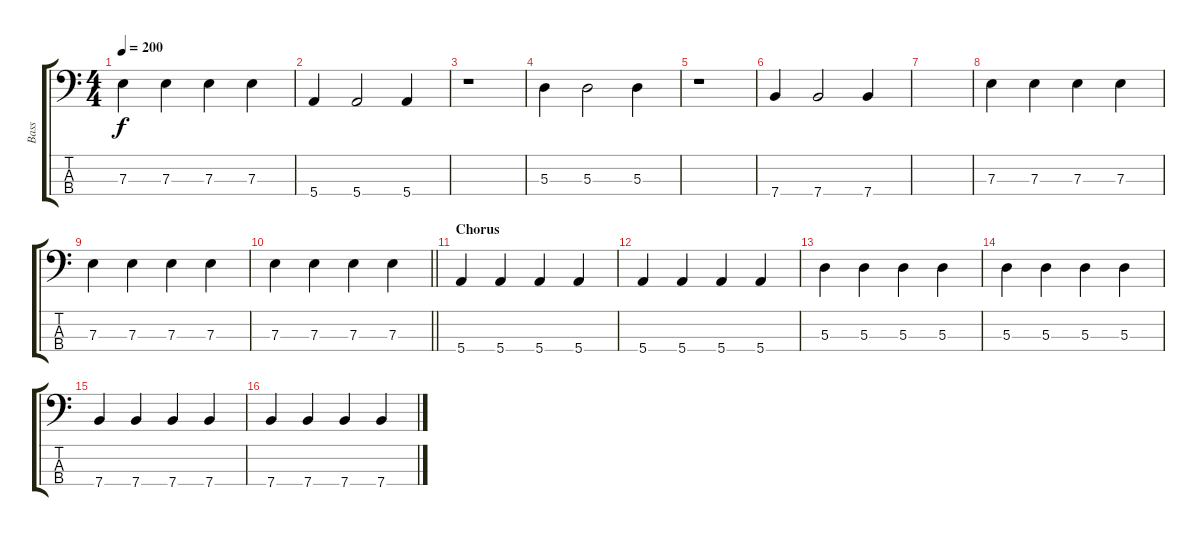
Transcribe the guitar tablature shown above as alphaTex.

\track ("Bass" "Bass") {instrument electricbassfinger}
\staff {score tabs}
\tuning (G2 D2 A1 E1) {hide}
\ts (4 4)
\tempo 200
\clef f4
\ks c
7.3.4{dy f} 7.3.4 7.3.4 7.3.4 |
5.4.4 5.4.2 5.4.4 |
r.1 |
5.3.4 5.3.2 5.3.4 |
r.1 |
7.4.4 7.4.2 7.4.4 |
|
7.3.4 7.3.4 7.3.4 7.3.4 |
7.3.4 7.3.4 7.3.4 7.3.4 |
\barLineRight lightlight
7.3.4 7.3.4 7.3.4 7.3.4 |
\section ("" "Chorus")
5.4.4 5.4.4 5.4.4 5.4.4 |
5.4.4 5.4.4 5.4.4 5.4.4 |
5.3.4 5.3.4 5.3.4 5.3.4 |
5.3.4 5.3.4 5.3.4 5.3.4 |
7.4.4 7.4.4 7.4.4 7.4.4 |
7.4.4 7.4.4 7.4.4 7.4.4
